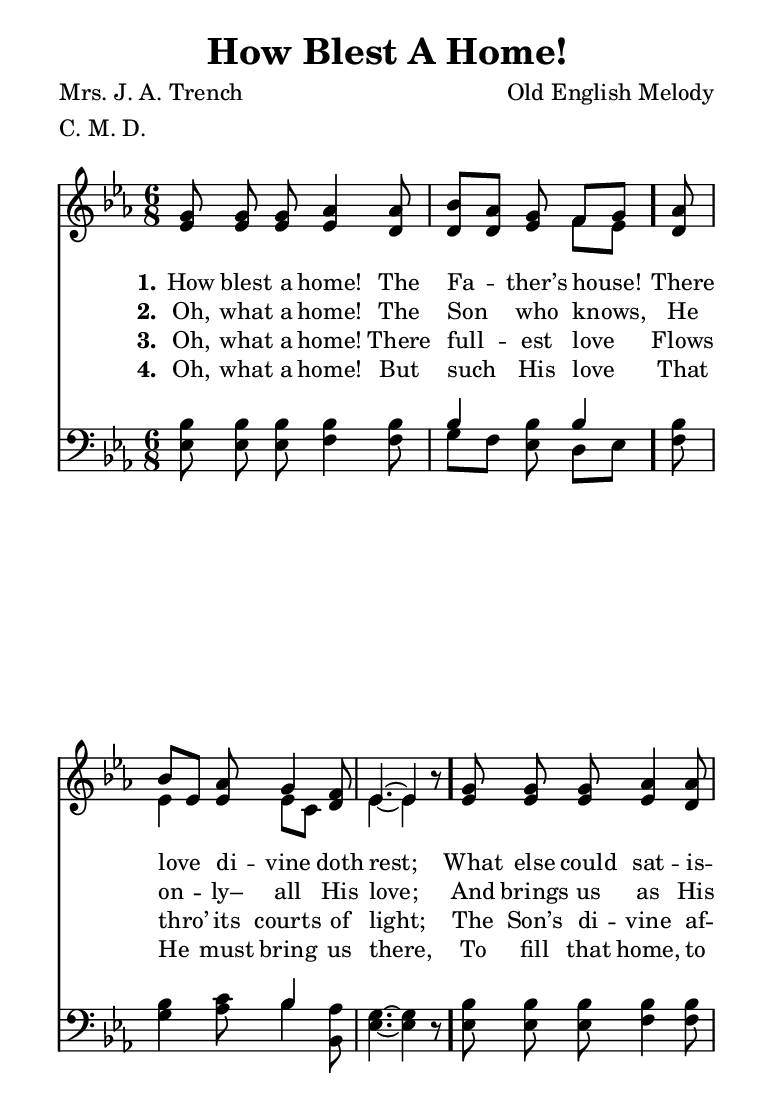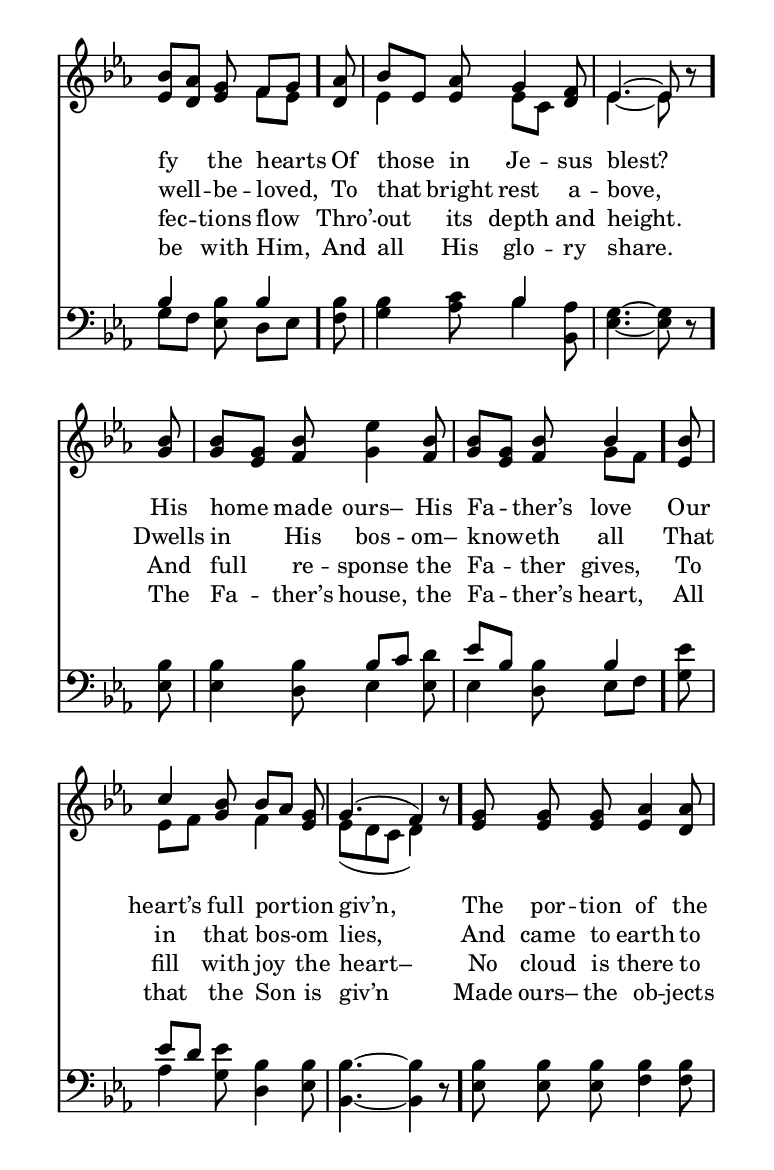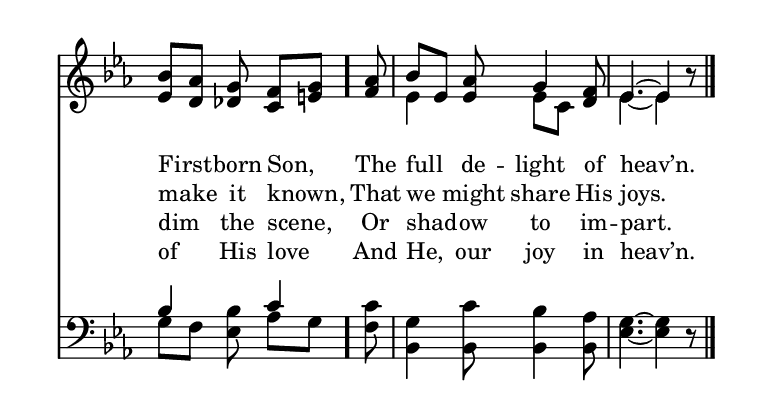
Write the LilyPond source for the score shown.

\include "common/global.ily"
\paper {
  \include "common/paper.ily"
}

\header{
  hymnnumber = "202"
  title = "How Blest A Home!"
  tunename = "Prospect"
  meter = "C. M. D."
  poet = "Mrs. J. A. Trench"
  composer = "Old English Melody"
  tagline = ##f
}

global = {
  \include "common/overrides.ily"
  \override Staff.TimeSignature.style = #'numbered
  \time 6/8
  \override Score.MetronomeMark.transparent = ##t % hide all fermata changes too
  \tempo 8=120
  \key ees \major
  \autoBeamOff
}

notesSoprano = {
\global
\relative c'' {

  g8 g g aes4 aes8 | bes8[ aes] g f[ g]
  aes8 | bes[ ees,] aes g4 f8 | ees4. ~ ees4 r8 \eogbreak
  g8 g g aes4 aes8 | bes8[ aes] g f[ g]
  aes8 | bes[ ees,] aes g4 f8 | ees4. ~ ees8 r8 \eogbreak
  bes'8 | bes[ g] bes ees4 bes8 | bes8[ g] bes bes4
  bes8 | c4 bes8 bes[ aes] g | g4.( f4) r8 \eogbreak
  g8 g g aes4 aes8 | bes8[ aes] g f[ g]
  aes8 | bes[ ees,] aes g4 f8 | ees4. ~ ees4 r8

  \bar "|."

}
}

notesAlto = {
\global
\relative e' {

  ees8 ees ees ees4 d8 | d8[ d] ees f[ ees]
  d8 | ees4 ees8 ees8[ c] d | ees4. ~ ees4 r8
  ees8 ees ees ees4 d8 | ees8[ d] ees f[ ees]
  d8 | ees4 ees8 ees8[ c] d | ees4. ~ ees8 r8
  g8 | g[ ees] f g4 f8 | g8[ ees] f g[ f]
  ees8 | ees[ f] g f4 ees8 | ees8([ d c] d4) r8
  ees8 ees ees ees4 d8 | ees8[ d] des c[ e]
  f8 | ees4 ees8 ees8[ c] d | ees4. ~ ees4 r8

}
}

notesTenor = {
\global
\relative a {

  bes8 bes bes bes4 bes8 | bes4 bes8 bes4
  bes8 | bes4 c8 bes4 aes8 | g4. ~ g4 r8
  bes8 bes bes bes4 bes8 | bes4 bes8 bes4
  bes8 | bes4 c8 bes4 aes8 | g4. ~ g8 r8
  bes8 | bes4 bes8 bes[ c] d | ees[ bes] bes bes4
  ees8 | ees[ d] ees bes4 bes8 | bes4. ~ bes4 r8
  bes8 bes bes bes4 bes8 | bes4 bes8 c4
  c8 | g4 c8 bes4 aes8 | g4. ~ g4 r8

}
}

notesBass = {
\global
\relative f {

  ees8 ees ees f4 f8 | g[ f] ees d[ ees]
  f8 | g4 aes8 bes4 bes,8 | ees4. ~ ees4 r8
  ees8 ees ees f4 f8 | g[ f] ees d[ ees]
  f8 | g4 aes8 bes4 bes,8 | ees4. ~ ees8 r8
  ees8 | ees4 d8 ees4 ees8 | ees4 d8 ees[ f]
  g8 | aes4 g8 d4 ees8 | bes4. ~ bes4 r8
  ees8 ees ees f4 f8 | g[ f] ees aes[ g]
  f8 | bes,4 bes8 bes4 bes8 | ees4. ~ ees4 r8

}
}

wordsA = \lyricmode {
\set stanza = "1."

How blest a home! The Fa -- ther’s house! \bar "."
There love di -- vine doth rest; \bar "."
What else could sat -- is -- fy the hearts \bar "."
Of those in Je -- sus blest? \bar "."
His home made ours– His Fa -- ther’s love \bar "."
Our heart’s full por -- tion giv’n, \bar "."
The por -- tion of the First -- born Son, \bar "."
The full de -- light of heav’n. \bar "."

}

wordsB = \lyricmode {
\set stanza = "2."

Oh, what a home! The Son who knows,
He on -- ly– all His love;
And brings us as His well -- be -- loved,
To that bright rest a -- bove,
Dwells in His bos -- om– know -- eth all
That in that bos -- om lies,
And came to earth to make it known,
That we might share His joys.

}

wordsC = \lyricmode {
\set stanza = "3."

Oh, what a home! There full -- est love
Flows thro’ its courts of light;
The Son’s di -- vine af -- fec -- tions flow
Thro’ -- out its depth and height.
And full re -- sponse the Fa -- ther gives,
To fill with joy the heart–
No cloud is there to dim the scene,
Or shad -- ow to im -- part.

}

wordsD = \lyricmode {
\set stanza = "4."

Oh, what a home! But such His love
That He must bring us there,
To fill that home, to be with Him,
And all His glo -- ry share.
The Fa -- ther’s house, the Fa -- ther’s heart,
All that the Son is giv’n
Made ours– the ob -- jects of His love
And He, our joy in heav’n.

}

\score {
  \context ChoirStaff <<
    \context Staff = upper <<
      \set Staff.autoBeaming = ##f
      \set ChoirStaff.systemStartDelimiter = #'SystemStartBar
      \set ChoirStaff.printPartCombineTexts = ##f
      \partcombine #'(2 . 9) \notesSoprano \notesAlto
      \context NullVoice = sopranos { \voiceOne << \notesSoprano >> }
      \context NullVoice = altos { \voiceTwo << \notesAlto >> }
      \context Lyrics = one   \lyricsto sopranos \wordsA
      \context Lyrics = two   \lyricsto sopranos \wordsB
      \context Lyrics = three \lyricsto sopranos \wordsC
      \context Lyrics = four  \lyricsto sopranos \wordsD
    >>
    \context Staff = men <<
      \set Staff.autoBeaming = ##f
      \clef bass
      \set ChoirStaff.printPartCombineTexts = ##f
      \partcombine #'(2 . 9) \notesTenor \notesBass
      \context NullVoice = tenors { \voiceOne << \notesTenor >> }
      \context NullVoice = basses { \voiceTwo << \notesBass >> }
    >>
  >>
  \layout {
    \include "common/layout.ily"
  }
  \midi{
    \include "common/midi.ily"
  }
}

\version "2.19.49"  % necessary for upgrading to future LilyPond versions.

% vi:set et ts=2 sw=2 ai nocindent syntax=lilypond:
